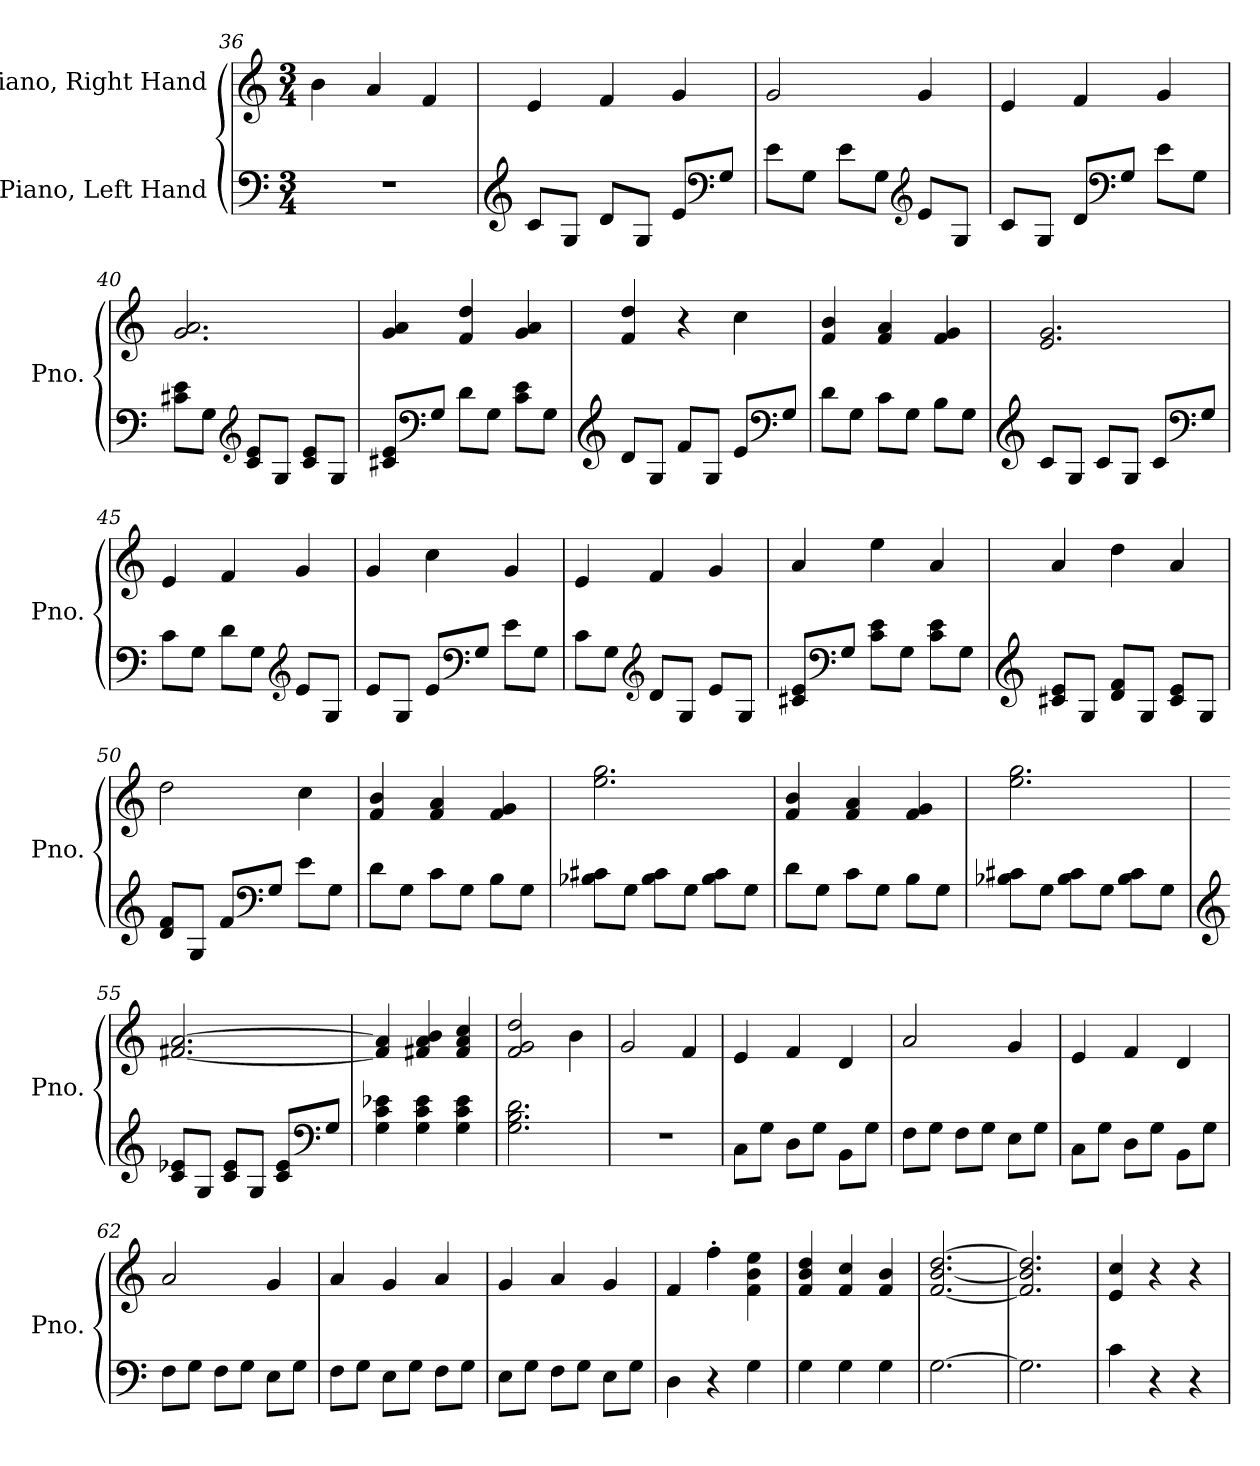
**kern	**kern
*part2	*part1
*staff2	*staff1
*I"Piano, Left Hand	*I"Piano, Right Hand
*I'Pno.	*I'Pno.
*clefF4	*clefG2
*k[]	*k[]
*M3/4	*M3/4
=36	=36
2.r	4b\
.	4a/
.	4f/
!!LO:LB:g=z
=37	=37
*clefG2	*
8c/L	4e/
8G/J	.
8d/L	4f/
8G/J	.
8e/L	4g/
*clefF4	*
8G/J	.
=38	=38
8e\L	2g/
8G\J	.
8e\L	.
8G\J	.
*clefG2	*
8e/L	4g/
8G/J	.
=39	=39
8c/L	4e/
8G/J	.
8d/L	4f/
*clefF4	*
8G/J	.
8e\L	4g/
8G\J	.
=40	=40
8c#X\ 8e\L	2.g/ 2.a/
8G\J	.
*clefG2	*
8c#/ 8e/L	.
8G/J	.
8c#/ 8e/L	.
8G/J	.
=41	=41
8c#X/ 8e/L	4g/ 4a/
*clefF4	*
8G/J	.
8d\L	4f/ 4dd/
8G\J	.
8c#\ 8e\L	4g/ 4a/
8G\J	.
!!LO:LB:g=z
=42	=42
*clefG2	*
8d/L	4f/ 4dd/
8G/J	.
8f/L	4r
8G/J	.
8e/L	4cc\
*clefF4	*
8G/J	.
=43	=43
8d\L	4f/ 4b/
8G\J	.
8c\L	4f/ 4a/
8G\J	.
8B\L	4f/ 4g/
8G\J	.
=44	=44
*clefG2	*
8c/L	2.e/ 2.g/
8G/J	.
8c/L	.
8G/J	.
8c/L	.
*clefF4	*
8G/J	.
=45	=45
8c\L	4e/
8G\J	.
8d\L	4f/
8G\J	.
*clefG2	*
8e/L	4g/
8G/J	.
=46	=46
8e/L	4g/
8G/J	.
8e/L	4cc\
*clefF4	*
8G/J	.
8e\L	4g/
8G\J	.
!!LO:LB:g=z
=47	=47
8c\L	4e/
8G\J	.
*clefG2	*
8d/L	4f/
8G/J	.
8e/L	4g/
8G/J	.
=48	=48
8c#X/ 8e/L	4a/
*clefF4	*
8G/J	.
8c#\ 8e\L	4ee\
8G\J	.
8c#\ 8e\L	4a/
8G\J	.
=49	=49
*clefG2	*
8c#X/ 8e/L	4a/
8G/J	.
8d/ 8f/L	4dd\
8G/J	.
8c#/ 8e/L	4a/
8G/J	.
=50	=50
8d/ 8f/L	2dd\
8G/J	.
8f/L	.
*clefF4	*
8G/J	.
8e\L	4cc\
8G\J	.
=51	=51
8d\L	4f/ 4b/
8G\J	.
8c\L	4f/ 4a/
8G\J	.
8B\L	4f/ 4g/
8G\J	.
!!LO:LB:g=z
=52	=52
8B-X\ 8c#X\L	2.ee\ 2.gg\
8G\J	.
8B-\ 8c#\L	.
8G\J	.
8B-\ 8c#\L	.
8G\J	.
=53	=53
8d\L	4f/ 4b/
8G\J	.
8c\L	4f/ 4a/
8G\J	.
8B\L	4f/ 4g/
8G\J	.
=54	=54
8B-X\ 8c#X\L	2.ee\ 2.gg\
8G\J	.
8B-\ 8c#\L	.
8G\J	.
8B-\ 8c#\L	.
8G\J	.
=55	=55
*clefG2	*
8c/ 8e-X/L	[2.f#X/ [2.a/
8G/J	.
8c/ 8e-/L	.
8G/J	.
8c/ 8e-/L	.
*clefF4	*
8G/J	.
=56	=56
4G\ 4c\ 4e-X\	4f#/] 4a/]
4G\ 4c\ 4e-\	4f#X/ 4a/ 4b/
4G\ 4c\ 4e-\	4f#/ 4a/ 4cc/
!!LO:LB:g=z
=57	=57
2.G\ 2.B\ 2.d\	2f/ 2g/ 2dd/
.	4b\
=58	=58
2.r	2g/
.	4f/
=59	=59
8C\L	4e/
8G\J	.
8D\L	4f/
8G\J	.
8BB\L	4d/
8G\J	.
=60	=60
8F\L	2a/
8G\J	.
8F\L	.
8G\J	.
8E\L	4g/
8G\J	.
=61	=61
8C\L	4e/
8G\J	.
8D\L	4f/
8G\J	.
8BB\L	4d/
8G\J	.
=62	=62
8F\L	2a/
8G\J	.
8F\L	.
8G\J	.
8E\L	4g/
8G\J	.
=63	=63
8F\L	4a/
8G\J	.
8E\L	4g/
8G\J	.
8F\L	4a/
8G\J	.
!!LO:PB:g=z
=64	=64
8E\L	4g/
8G\J	.
8F\L	4a/
8G\J	.
8E\L	4g/
8G\J	.
=65	=65
4D\	4f/
4r	4ff'\
4G\	4f\ 4b\ 4ee\
=66	=66
4G\	4f/ 4b/ 4dd/
4G\	4f/ 4cc/
4G\	4f/ 4b/
=67	=67
[2.G\	[2.f/ [2.b/ [2.dd/
=68	=68
2.G\]	2.f/] 2.b/] 2.dd/]
=69	=69
4c\	4e/ 4cc/
4r	4r
4r	4r
=	=
*-	*-
